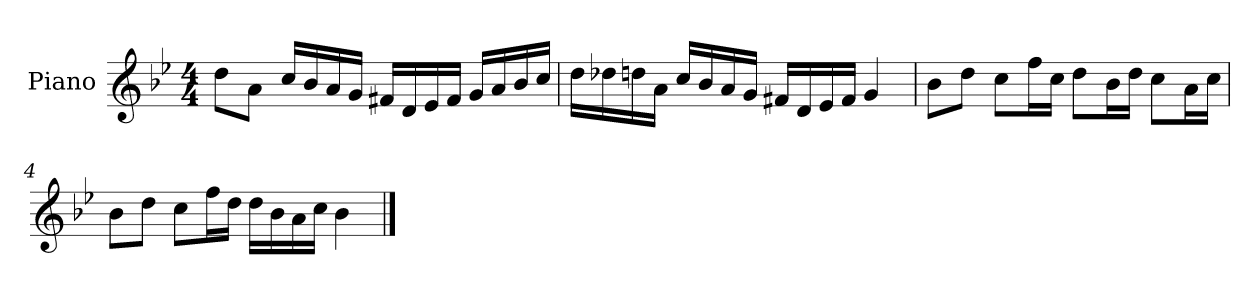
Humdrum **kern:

**kern
*part1
*staff1
*I"Piano
*I'P-no
*clefG2
*k[b-e-]
*M4/4
*MM90
=1
8dd\L
8a\J
16cc/LL
16b-/
16a/
16g/JJ
16f#X/LL
16d/
16e-/
16f#/JJ
16g/LL
16a/
16b-/
16cc/JJ
=2
16dd\LL
16dd-X\
16ddn\
16a\JJ
16cc/LL
16b-/
16a/
16g/JJ
16f#X/LL
16d/
16e-/
16f#/JJ
4g/
=3
8b-\L
8dd\J
8cc\L
16ff\L
16cc\JJ
8dd\L
16b-\L
16dd\JJ
8cc\L
16a\L
16cc\JJ
!!LO:LB:g=z
=4
8b-\L
8dd\J
8cc\L
16ff\L
16dd\JJ
16dd\LL
16b-\
16a\
16cc\JJ
4b-\
==
*-
